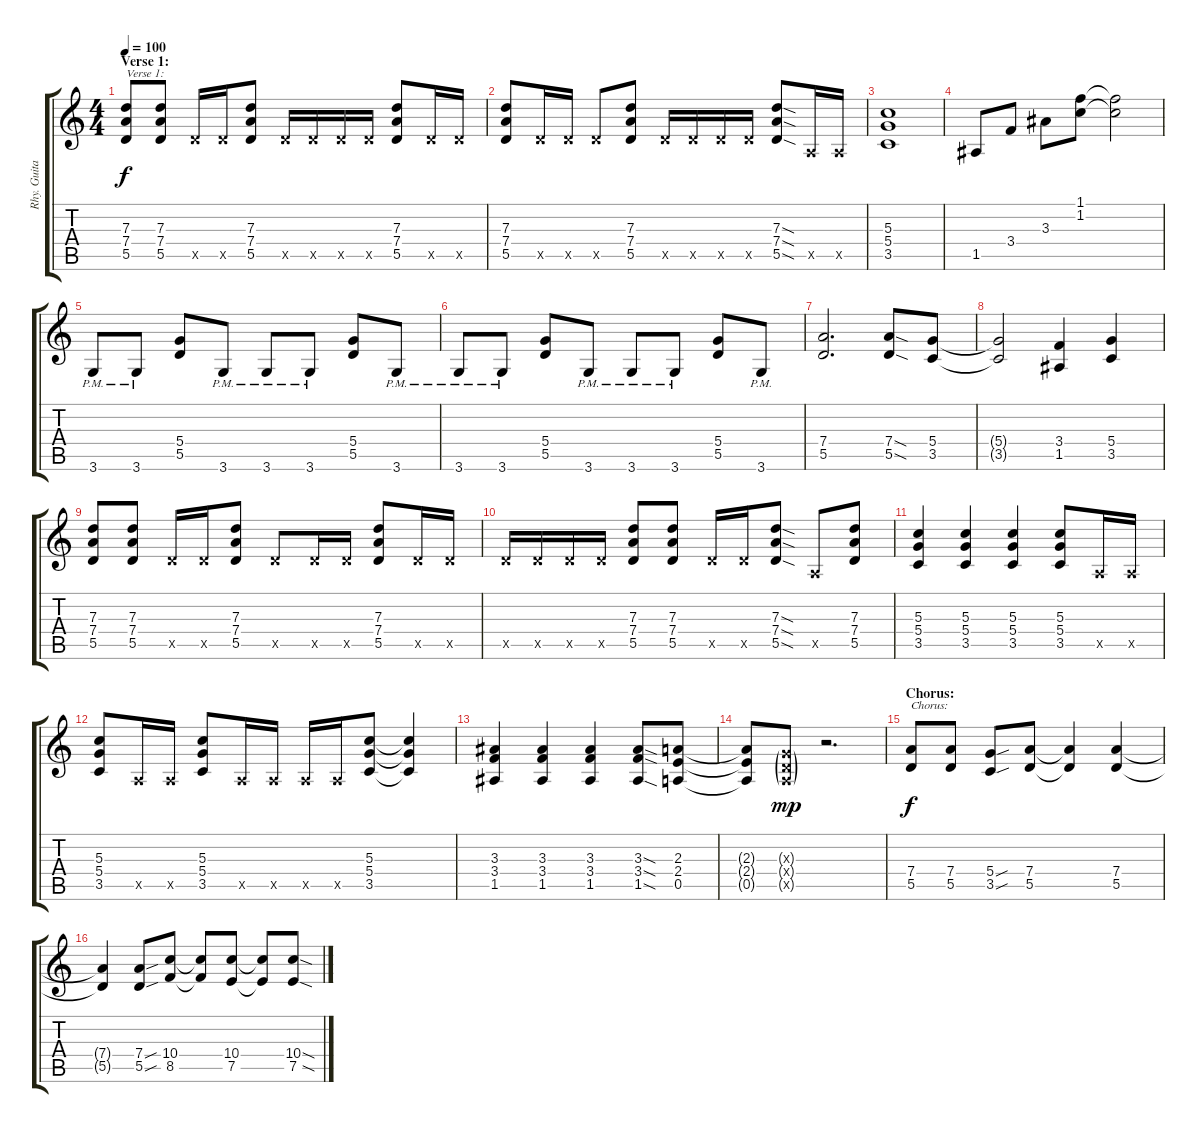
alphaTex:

\track ("Rhy. Guitar 2" "Rhy. Guita") {instrument distortionguitar}
\staff {score tabs}
\tuning (E4 B3 G3 D3 A2 E2) {hide}
\ts (4 4)
\section ("" "Verse 1:")
\tempo 100
\clef g2
\ks c
(7.3 7.4 5.5).8{txt "Verse 1:" dy f} (7.3 7.4 5.5).8 5.5{x}.16 5.5{x}.16 (7.3 7.4 5.5).8 5.5{x}.16 5.5{x}.16 5.5{x}.16 5.5{x}.16 (7.3 7.4 5.5).8 5.5{x}.16 5.5{x}.16 |
(7.3 7.4 5.5).8 5.5{x}.16 5.5{x}.16 5.5{x}.8 (7.3 7.4 5.5).8 5.5{x}.16 5.5{x}.16 5.5{x}.16 5.5{x}.16 (7.3{sod} 7.4{sod} 5.5{sod}).8 0.5{x}.16 0.5{x}.16 |
(5.3 5.4 3.5).1 |
1.5.8 3.4.8 3.3.8 (1.1 1.2).8 (1.1{t} 1.2{t}).2 |
3.6{pm}.8 3.6{pm}.8 (5.4 5.5).8 3.6{pm}.8 3.6{pm}.8 3.6{pm}.8 (5.4 5.5).8 3.6{pm}.8 |
3.6{pm}.8 3.6{pm}.8 (5.4 5.5).8 3.6{pm}.8 3.6{pm}.8 3.6{pm}.8 (5.4 5.5).8 3.6{pm}.8 |
(7.4 5.5).2{d} (7.4{sod} 5.5{sod}).8 (5.4 3.5).8 |
(5.4{t} 3.5{t}).2 (3.4 1.5).4 (5.4 3.5).4 |
(7.3 7.4 5.5).8 (7.3 7.4 5.5).8 5.5{x}.16 5.5{x}.16 (7.3 7.4 5.5).8 5.5{x}.8 5.5{x}.16 5.5{x}.16 (7.3 7.4 5.5).8 5.5{x}.16 5.5{x}.16 |
5.5{x}.16 5.5{x}.16 5.5{x}.16 5.5{x}.16 (7.3 7.4 5.5).8 (7.3 7.4 5.5).8 5.5{x}.16 5.5{x}.16 (7.3{sod} 7.4{sod} 5.5{sod}).8 0.5{x}.8 (7.3 7.4 5.5).8 |
(5.3 5.4 3.5).4 (5.3 5.4 3.5).4 (5.3 5.4 3.5).4 (5.3 5.4 3.5).8 0.5{x}.16 0.5{x}.16 |
(5.3 5.4 3.5).8 0.5{x}.16 0.5{x}.16 (5.3 5.4 3.5).8 0.5{x}.16 0.5{x}.16 0.5{x}.16 0.5{x}.16 (5.3 5.4 3.5).8 (5.3{t} 5.4{t} 3.5{t}).4 |
(3.3 3.4 1.5).4 (3.3 3.4 1.5).4 (3.3 3.4 1.5).4 (3.3{sod} 3.4{sod} 1.5{sod}).8 (2.3 2.4 0.5).8 |
(2.3{t} 2.4{t} 0.5{t}).8 (0.3{g x} 0.4{g x} 0.5{g x}).8{dy mp} r.2{d} |
\section ("" "Chorus:")
(7.4 5.5).8{txt "Chorus:" dy f} (7.4 5.5).8 (5.4{sou} 3.5{sou}).8 (7.4 5.5).8 (7.4{t} 5.5{t}).4 (7.4 5.5).4 |
(7.4{t} 5.5{t}).4 (7.4{sou} 5.5{sou}).8 (10.4 8.5).8 (10.4{t} 8.5{t}).8 (10.4 7.5).8 (10.4{t} 7.5{t}).8 (10.4{sod} 7.5{sod}).8
